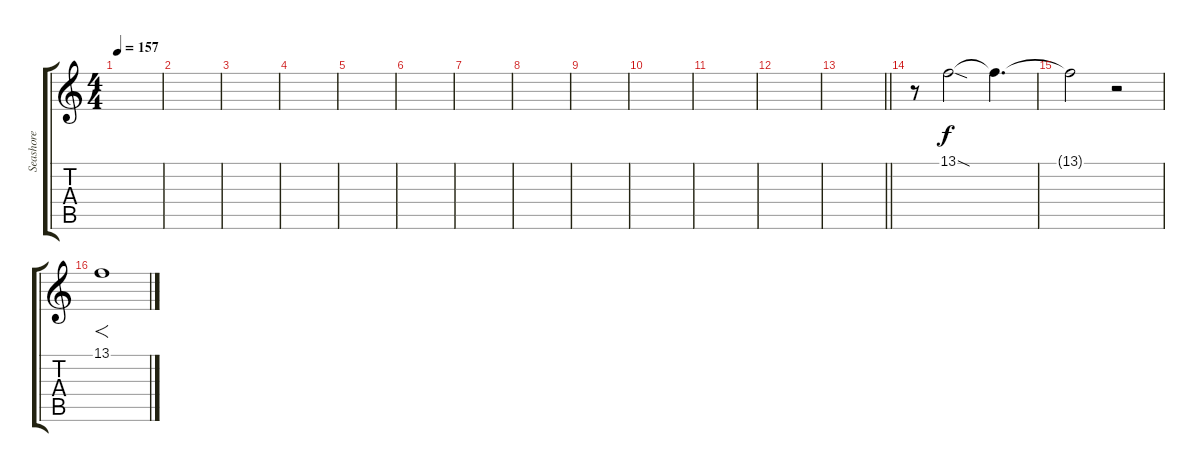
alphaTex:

\track ("Seashore" "Seashore") {instrument seashore}
\staff {score tabs}
\tuning (E4 B3 G3 D3 A2 E2) {hide}
\ts (4 4)
\tempo 157
\clef g2
\ks c
|
|
|
|
|
|
|
|
|
|
|
|
\barLineRight lightlight
|
r.8 13.1{sod}.2 13.1{t}.4{d} |
13.1{t}.2 r.2 |
13.1.1{f}
